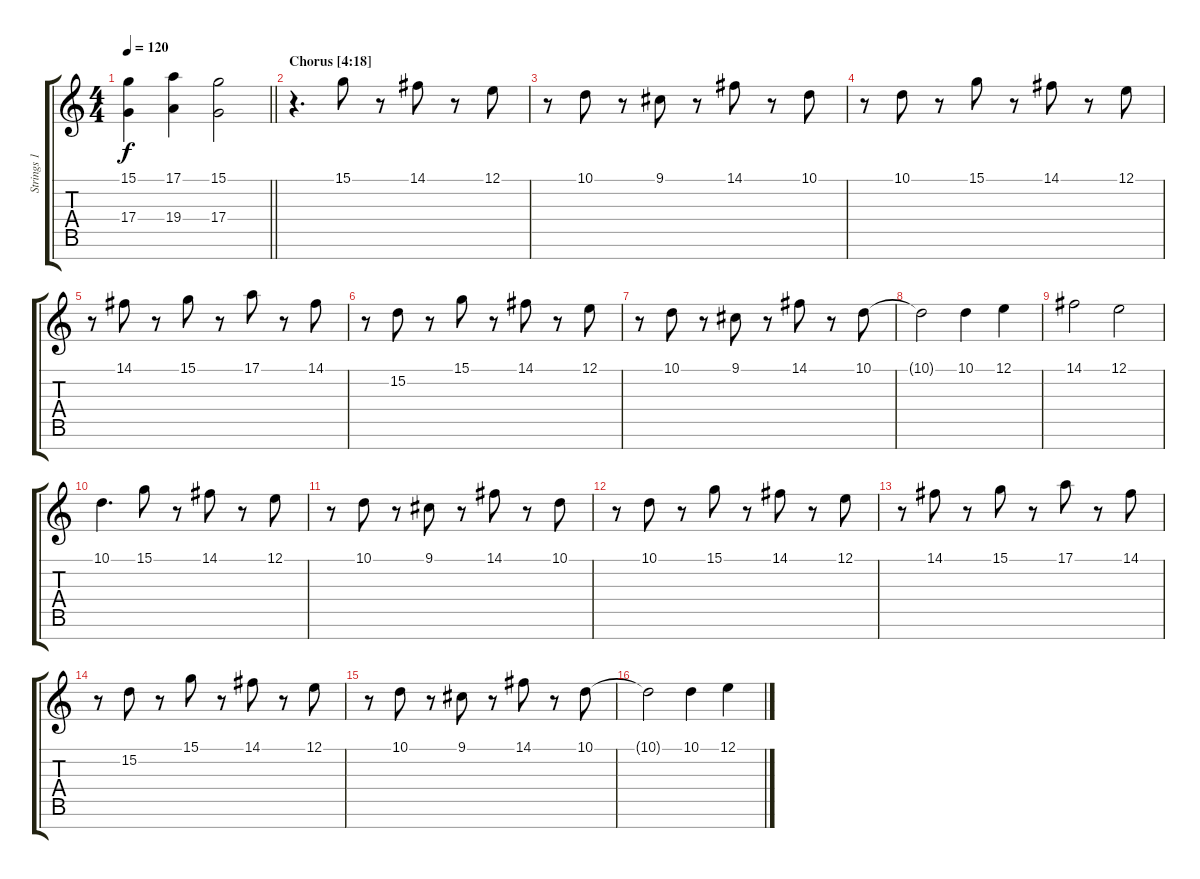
\track ("Strings 1" "Strings 1") {instrument stringensemble1}
\staff {score tabs}
\tuning (E4 B3 G3 D3 A2 E2 B1) {hide}
\ts (4 4)
\tempo 120
\clef g2
\barLineRight lightlight
\ks c
(15.1{t} 17.4{t}).4{dy f} (17.1 19.4).4 (15.1 17.4).2 |
\section ("" "Chorus [4:18]")
r.4{d} 15.1.8{volume 14 instrument stringensemble1} r.8 14.1.8 r.8 12.1.8 |
r.8 10.1.8 r.8 9.1.8 r.8 14.1.8 r.8 10.1.8 |
r.8 10.1.8 r.8 15.1.8 r.8 14.1.8 r.8 12.1.8 |
r.8 14.1.8 r.8 15.1.8 r.8 17.1.8 r.8 14.1.8 |
r.8 15.2.8 r.8 15.1.8 r.8 14.1.8 r.8 12.1.8 |
r.8 10.1.8 r.8 9.1.8 r.8 14.1.8 r.8 10.1.8 |
10.1{t}.2 10.1.4 12.1.4 |
14.1.2 12.1.2 |
10.1.4{d} 15.1.8 r.8 14.1.8 r.8 12.1.8 |
r.8 10.1.8 r.8 9.1.8 r.8 14.1.8 r.8 10.1.8 |
r.8 10.1.8 r.8 15.1.8 r.8 14.1.8 r.8 12.1.8 |
r.8 14.1.8 r.8 15.1.8 r.8 17.1.8 r.8 14.1.8 |
r.8 15.2.8 r.8 15.1.8 r.8 14.1.8 r.8 12.1.8 |
r.8 10.1.8 r.8 9.1.8 r.8 14.1.8 r.8 10.1.8 |
10.1{t}.2 10.1.4 12.1.4
